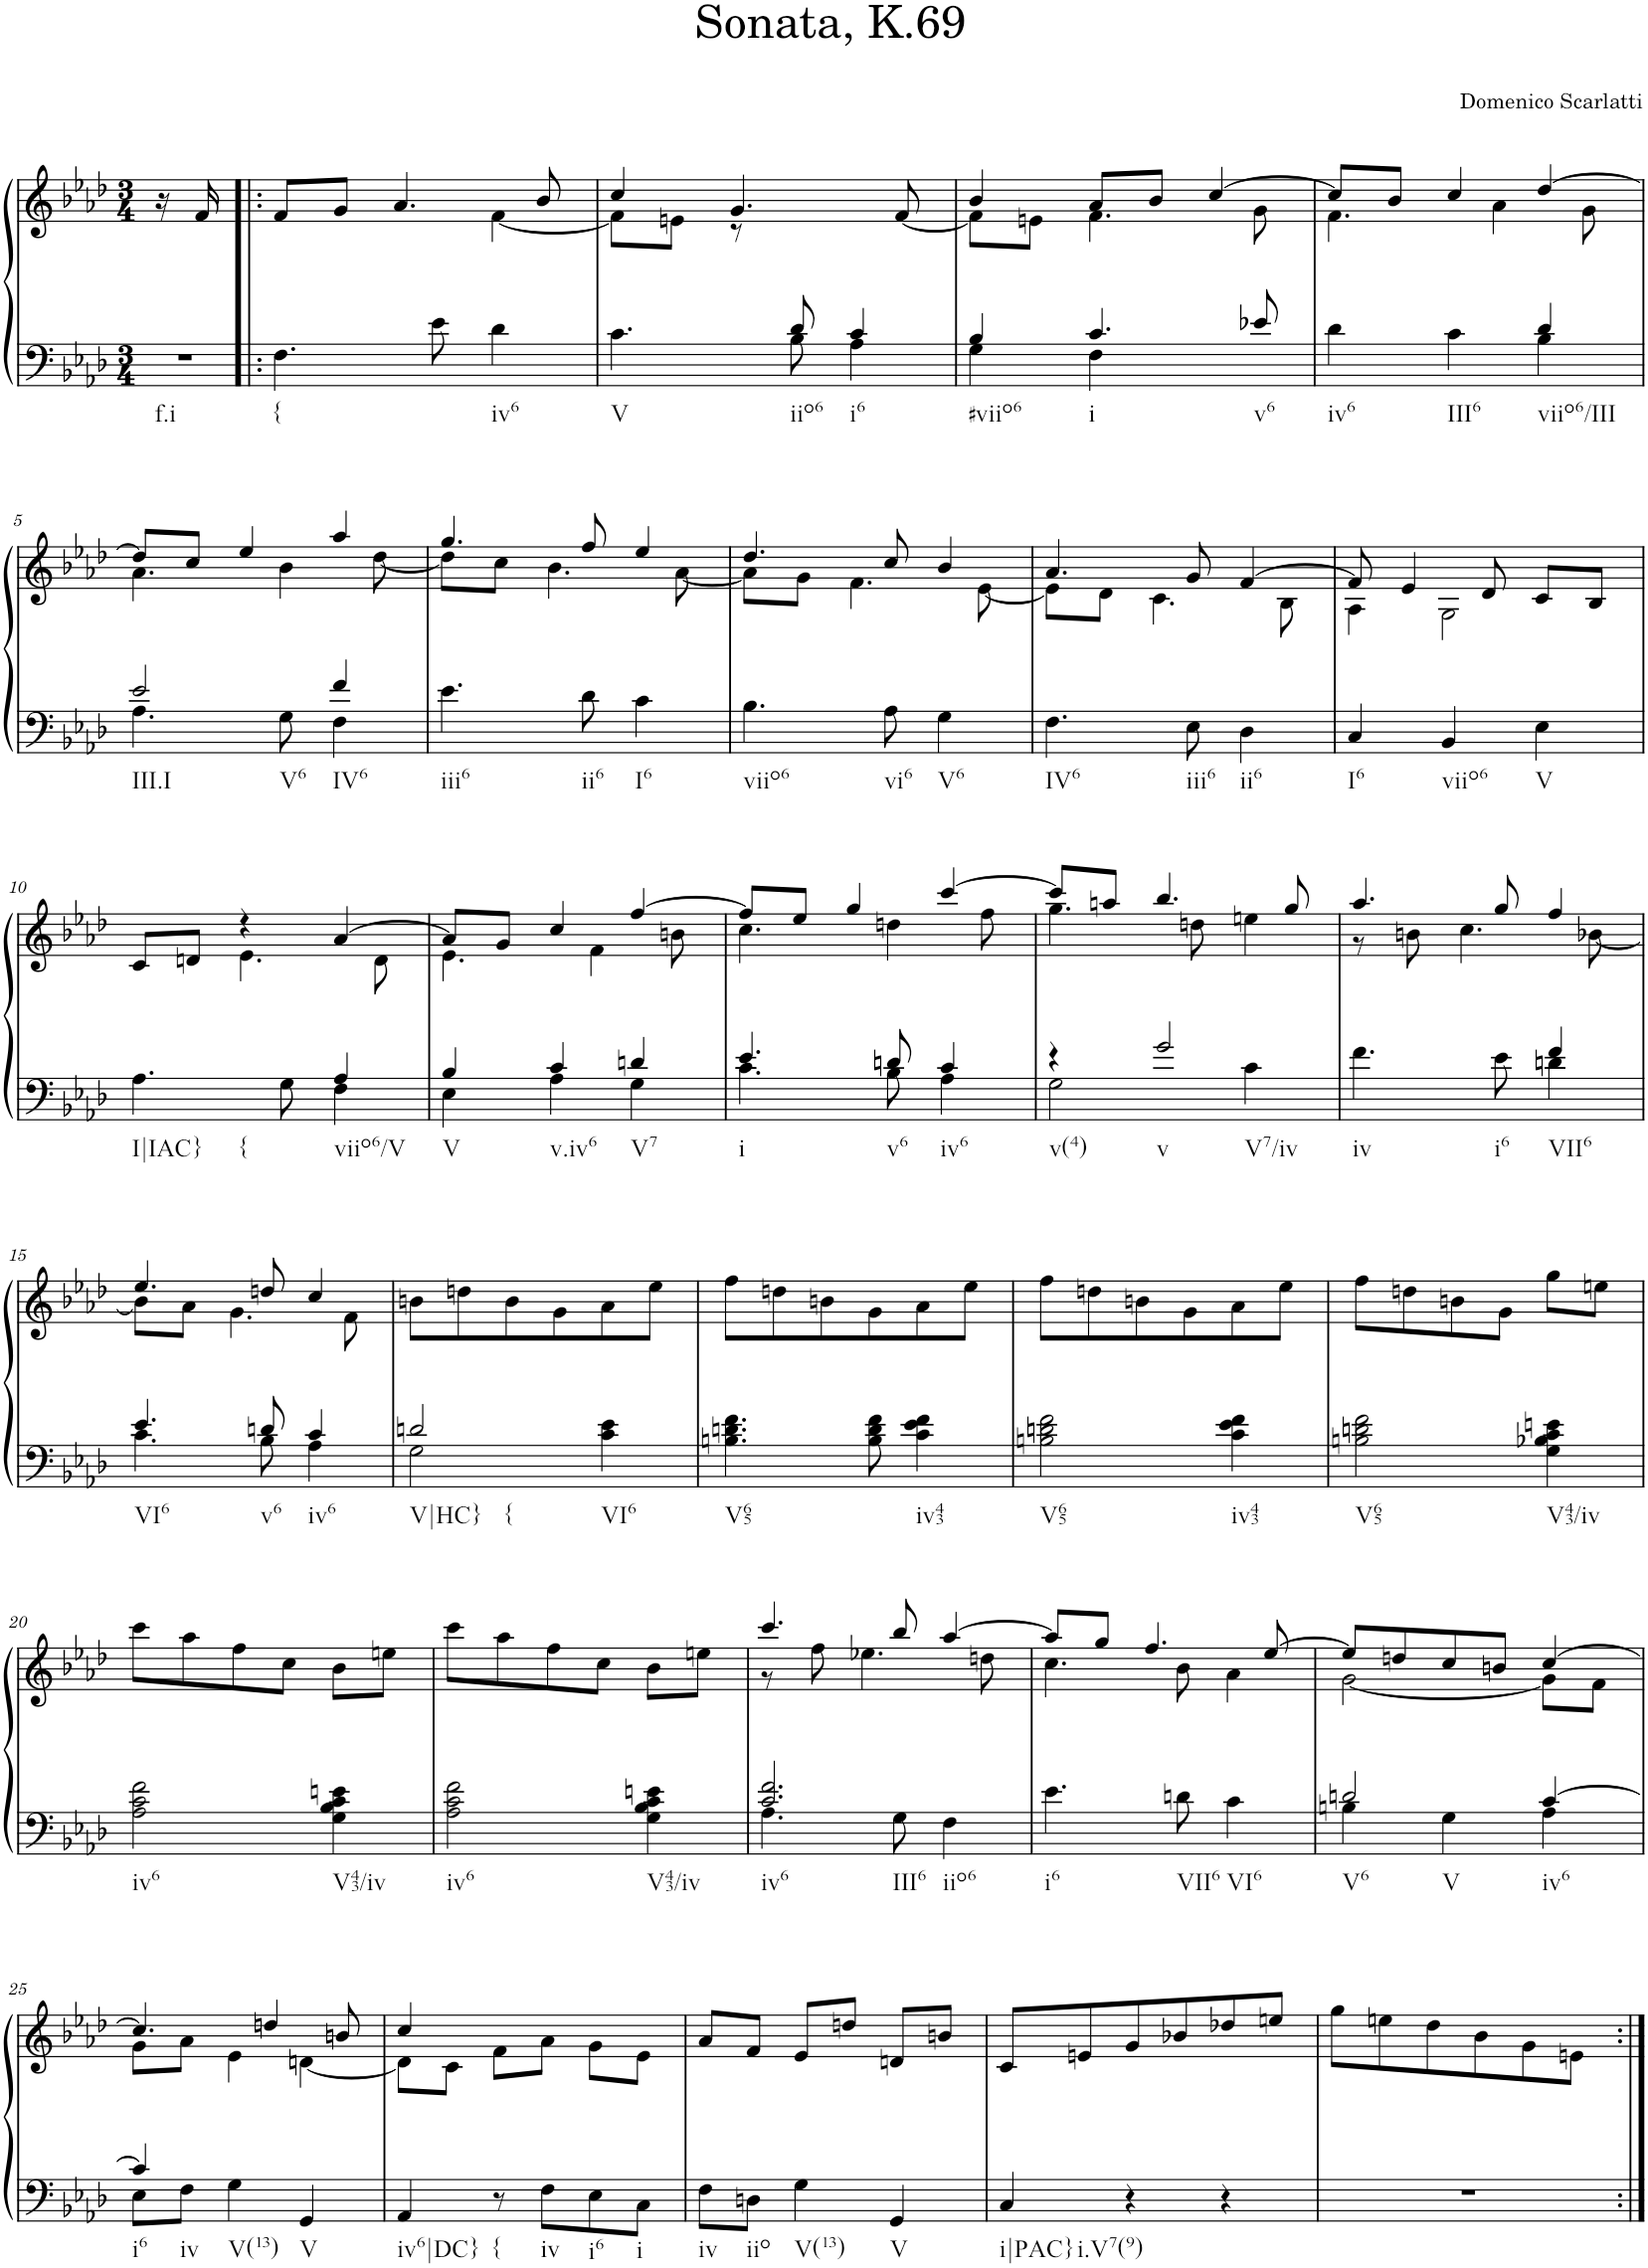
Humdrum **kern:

**kern	**kern
*part1	*part1
*staff2	*staff1
*I"Piano	*
*I'Pno.	*
*clefF4	*clefG2
*k[b-e-a-d-]	*k[b-e-a-d-]
*M3/4	*M3/4
=	=
!LO:TX:b:t=f.i	!
8r	16r
.	16f/
=1!|:	=1!|:
*	*^
!LO:TX:b:t={	!	!
4.F\	8f/L	2ryy
.	8g/J	.
.	4.a-/	.
8e-\	.	.
!LO:TX:b:t=iv6	!	!
4d-\	.	[4f\
.	8b-/	.
=2	=2	=2
*^	*	*
!LO:TX:b:t=V	!	!	!
4.c\	4.ryy	4cc/	8f\L]
.	.	.	8en\J
.	.	4.g/	8r
!LO:TX:b:t=iio6	!	!	!
8d-/	8B-\	.	4.ryy
!LO:TX:b:t=i6	!	!	!
4c/	4A-\	.	.
.	.	[8f/	.
=3	=3	=3	=3
!LO:TX:b:t=#viio6	!	!	!
4B-/	4G\	4b-/	8f\L]
.	.	.	8en\J
!LO:TX:b:t=i	!	!	!
4.c/	4F\	8a-/L	4.f\
.	.	8b-/J	.
.	4ryy	[4cc/	.
!LO:TX:b:t=v6	!	!	!
8e-X/	.	.	8g\
=4	=4	=4	=4
!LO:TX:b:t=iv6	!	!	!
4d-\	2ryy	8cc/L]	4.f\
.	.	8b-/J	.
!LO:TX:b:t=III6	!	!	!
4c\	.	4cc/	.
.	.	.	4a-\
!LO:TX:b:t=viio6/III	!	!	!
4d-/	4B-\	[4dd-/	.
.	.	.	8g\
!!LO:LB:g=z	!!
=5	=5	=5	=5
!LO:TX:b:t=III.I	!	!	!
!LO:TX:b:t=V6	!	!	!
2e-/	4.A-\	8dd-/L]	4.a-\
.	.	8cc/J	.
.	.	4ee-/	.
.	8G\	.	4b-\
!LO:TX:b:t=IV6	!	!	!
4f/	4F\	4aa-/	.
.	.	.	[8dd-\
*v	*v	*	*
=6	=6	=6
!LO:TX:b:t=iii6	!	!
4.e-\	4.gg/	8dd-\L]
.	.	8cc\J
.	.	4.b-\
!LO:TX:b:t=ii6	!	!
8d-\	8ff/	.
!LO:TX:b:t=I6	!	!
4c\	4ee-/	.
.	.	[8a-\
=7	=7	=7
!LO:TX:b:t=viio6	!	!
4.B-\	4.dd-/	8a-\L]
.	.	8g\J
.	.	4.f\
!LO:TX:b:t=vi6	!	!
8A-\	8cc/	.
!LO:TX:b:t=V6	!	!
4G\	4b-/	.
.	.	[8e-\
=8	=8	=8
!LO:TX:b:t=IV6	!	!
4.F\	4.a-/	8e-\L]
.	.	8d-\J
.	.	4.c\
!LO:TX:b:t=iii6	!	!
8E-\	8g/	.
!LO:TX:b:t=ii6	!	!
4D-\	[4f/	.
.	.	8B-\
=9	=9	=9
!LO:TX:b:t=I6	!	!
4C/	8f/]	4A-\
.	4e-/	.
!LO:TX:b:t=viio6	!	!
4BB-/	.	2G\
.	8d-/	.
!LO:TX:b:t=V	!	!
4E-\	8c/L	.
.	8B-/J	.
!!LO:LB:g=z	!!
=10	=10	=10
*^	*	*
!LO:TX:b:t=I|IAC}	!	!	!
!LO:TX:b:t={	!	!	!
4.A-\	2ryy	8c/L	4ryy
.	.	8dn/J	.
.	.	4r	4.e-\
8G\	.	.	.
!LO:TX:b:t=viio6/V	!	!	!
4A-/	4F\	[4a-/	.
.	.	.	8d\
=11	=11	=11	=11
!LO:TX:b:t=V	!	!	!
4B-/	4E-\	8a-/L]	4.e-\
.	.	8g/J	.
!LO:TX:b:t=v.iv6	!	!	!
4c/	4A-\	4cc/	.
.	.	.	4f\
!LO:TX:b:t=V7	!	!	!
4dn/	4G\	[4ff/	.
.	.	.	8bn\
=12	=12	=12	=12
!LO:TX:b:t=i	!	!	!
4.e-/	4.c\	8ff/L]	4.cc\
.	.	8ee-/J	.
.	.	4gg/	.
!LO:TX:b:t=v6	!	!	!
8dn/	8B-\	.	4ddn\
!LO:TX:b:t=iv6	!	!	!
4c/	4A-\	[4ccc/	.
.	.	.	8ff\
=13	=13	=13	=13
!LO:TX:b:t=v(4)	!	!	!
4r	2G\	8ccc/L]	4.gg\
.	.	8aan/J	.
!LO:TX:b:t=v	!	!	!
!LO:TX:b:t=V7/iv	!	!	!
2g/	.	4.bb-/	.
.	.	.	8ddn\
.	4c\	.	4een\
.	.	8gg/	.
=14	=14	=14	=14
!LO:TX:b:t=iv	!	!	!
4.f\	2ryy	4.aa-/	8r
.	.	.	8bn\
.	.	.	4.cc\
!LO:TX:b:t=i6	!	!	!
8e-\	.	8gg/	.
!LO:TX:b:t=VII6	!	!	!
4f/	4dn\	4ff/	.
.	.	.	[8b-X\
!!LO:LB:g=z	!!
=15	=15	=15	=15
!LO:TX:b:t=VI6	!	!	!
4.e-/	4.c\	4.ee-/	8b-\L]
.	.	.	8a-\J
.	.	.	4.g\
!LO:TX:b:t=v6	!	!	!
8dn/	8B-\	8ddn/	.
!LO:TX:b:t=iv6	!	!	!
4c/	4A-\	4cc/	.
.	.	.	8f\
=16	=16	=16	=16
!LO:TX:b:t=V|HC}	!	!	!
!LO:TX:b:t={	!	!	!
*	*	*v	*v
2dn/	2G\	8bn\L
.	.	8ddn\
.	.	8b\
.	.	8g\
!LO:TX:b:t=VI6	!	!
4c\ 4e-\	4ryy	8a-\
.	.	8ee-\J
*v	*v	*
=17	=17
!LO:TX:b:t=V65	!
4.Bn\ 4.dn\ 4.f\	8ff\L
.	8ddn\
.	8bn\
8B\ 8d\ 8f\	8g\
!LO:TX:b:t=iv43	!
4c\ 4e-\ 4f\	8a-\
.	8ee-\J
=18	=18
!LO:TX:b:t=V65	!
2Bn\ 2dn\ 2f\	8ff\L
.	8ddn\
.	8bn\
.	8g\
!LO:TX:b:t=iv43	!
4c\ 4e-\ 4f\	8a-\
.	8ee-\J
=19	=19
!LO:TX:b:t=V65	!
2Bn\ 2dn\ 2f\	8ff\L
.	8ddn\
.	8bn\
.	8g\J
!LO:TX:b:t=V43/iv	!
4G\ 4B-X\ 4c\ 4en\	8gg\L
.	8een\J
!!LO:LB:g=z
=20	=20
!LO:TX:b:t=iv6	!
2A-\ 2c\ 2f\	8ccc\L
.	8aa-\
.	8ff\
.	8cc\J
!LO:TX:b:t=V43/iv	!
4G\ 4B-\ 4c\ 4en\	8b-\L
.	8een\J
=21	=21
!LO:TX:b:t=iv6	!
2A-\ 2c\ 2f\	8ccc\L
.	8aa-\
.	8ff\
.	8cc\J
!LO:TX:b:t=V43/iv	!
4G\ 4B-\ 4c\ 4en\	8b-\L
.	8een\J
=22	=22
*^	*^
!LO:TX:b:t=iv6	!	!	!
!LO:TX:b:t=III6	!	!	!
!LO:TX:b:t=iio6	!	!	!
2.c/ 2.f/	4.A-\	4.ccc/	8r
.	.	.	8ff\
.	.	.	4.ee-X\
.	8G\	8bb-/	.
.	4F\	[4aa-/	.
.	.	.	8ddn\
*v	*v	*	*
=23	=23	=23
!LO:TX:b:t=i6	!	!
4.e-\	8aa-/L]	4.cc\
.	8gg/J	.
.	4.ff/	.
!LO:TX:b:t=VII6	!	!
8dn\	.	8b-\
!LO:TX:b:t=VI6	!	!
4c\	.	4a-\
.	[8ee-/	.
=24	=24	=24
*^	*	*
!LO:TX:b:t=V6	!	!	!
!LO:TX:b:t=V	!	!	!
2dn/	4Bn\	8ee-/L]	[2g\
.	.	8ddn/	.
.	4G\	8cc/	.
.	.	8bn/J	.
!LO:TX:b:t=iv6	!	!	!
[4c/	4A-\	[4cc/	8g\L]
.	.	.	8f\J
!!LO:LB:g=z	!!
=25	=25	=25	=25
!LO:TX:b:t=i6	!	!	!
!LO:TX:b:t=iv	!	!	!
4c/]	8E-\L	4.cc/]	8g\L
.	8F\J	.	8a-\J
!LO:TX:b:t=V(13)	!	!	!
4G\	2ryy	.	4e-\
.	.	4ddn/	.
!LO:TX:b:t=V	!	!	!
4GG/	.	.	[4dn\
.	.	8bn/	.
*v	*v	*	*
=26	=26	=26
!LO:TX:b:t=iv6|DC}	!	!
4AA-/	4cc/	8d\L]
.	.	8c\J
!LO:TX:b:t={	!	!
8r	8f\L	2ryy
!LO:TX:b:t=iv	!	!
8F\L	8a-\J	.
!LO:TX:b:t=i6	!	!
8E-\	8g\L	.
!LO:TX:b:t=i	!	!
8C\J	8e-\J	.
*	*v	*v
=27	=27
!LO:TX:b:t=iv	!
8F\L	8a-/L
!LO:TX:b:t=iio	!
8Dn\J	8f/J
!LO:TX:b:t=V(13)	!
4G\	8e-/L
.	8ddn/J
!LO:TX:b:t=V	!
4GG/	8dn/L
.	8bn/J
=28	=28
!LO:TX:b:t=i|PAC}	!
!LO:TX:b:t=i.V7(9)	!
4C/	8c/L
.	8en/
4r	8g/
.	8b-X/
4r	8dd-X/
.	8een/J
=29	=29
2.r	8gg\L
.	8een\
.	8dd-\
.	8b-\
.	8g\
.	8en\J
=:|!	=:|!
*-	*-
